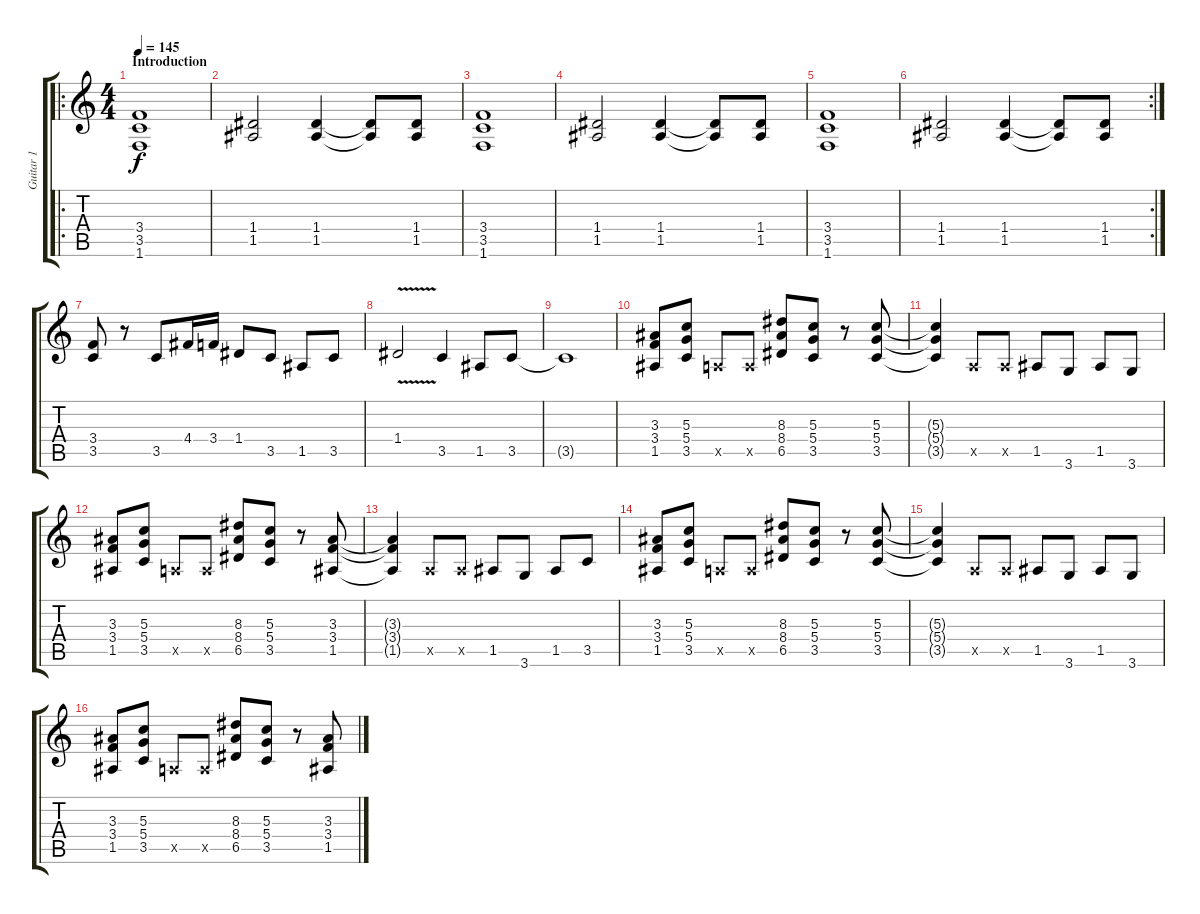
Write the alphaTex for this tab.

\track ("Guitar 1" "Guitar 1") {instrument distortionguitar}
\staff {score tabs}
\tuning (E4 B3 G3 D3 A2 E2) {hide}
\ro
\ts (4 4)
\section ("" "Introduction")
\tempo 145
\clef g2
\ks c
(3.4 3.5 1.6).1{dy f} |
(1.4 1.5).2 (1.4 1.5).4 (1.4{t} 1.5{t}).8 (1.4 1.5).8 |
(3.4 3.5 1.6).1 |
(1.4 1.5).2 (1.4 1.5).4 (1.4{t} 1.5{t}).8 (1.4 1.5).8 |
(3.4 3.5 1.6).1 |
\rc 2
(1.4 1.5).2 (1.4 1.5).4 (1.4{t} 1.5{t}).8 (1.4 1.5).8 |
(3.4 3.5).8 r.8 3.5.8 4.4.16 3.4.16 1.4.8 3.5.8 1.5.8 3.5.8 |
1.4{v}.2 3.5.4 1.5.8 3.5.8 |
3.5{t}.1 |
(3.3 3.4 1.5).8 (5.3 5.4 3.5).8 0.5{x}.8 0.5{x}.8 (8.3 8.4 6.5).8 (5.3 5.4 3.5).8 r.8 (5.3 5.4 3.5).8 |
(5.3{t} 5.4{t} 3.5{t}).4 0.5{x}.8 0.5{x}.8 1.5.8 3.6.8 1.5.8 3.6.8 |
(3.3 3.4 1.5).8 (5.3 5.4 3.5).8 0.5{x}.8 0.5{x}.8 (8.3 8.4 6.5).8 (5.3 5.4 3.5).8 r.8 (3.3 3.4 1.5).8 |
(3.3{t} 3.4{t} 1.5{t}).4 0.5{x}.8 0.5{x}.8 1.5.8 3.6.8 1.5.8 3.5.8 |
(3.3 3.4 1.5).8 (5.3 5.4 3.5).8 0.5{x}.8 0.5{x}.8 (8.3 8.4 6.5).8 (5.3 5.4 3.5).8 r.8 (5.3 5.4 3.5).8 |
(5.3{t} 5.4{t} 3.5{t}).4 0.5{x}.8 0.5{x}.8 1.5.8 3.6.8 1.5.8 3.6.8 |
(3.3 3.4 1.5).8 (5.3 5.4 3.5).8 0.5{x}.8 0.5{x}.8 (8.3 8.4 6.5).8 (5.3 5.4 3.5).8 r.8 (3.3 3.4 1.5).8
